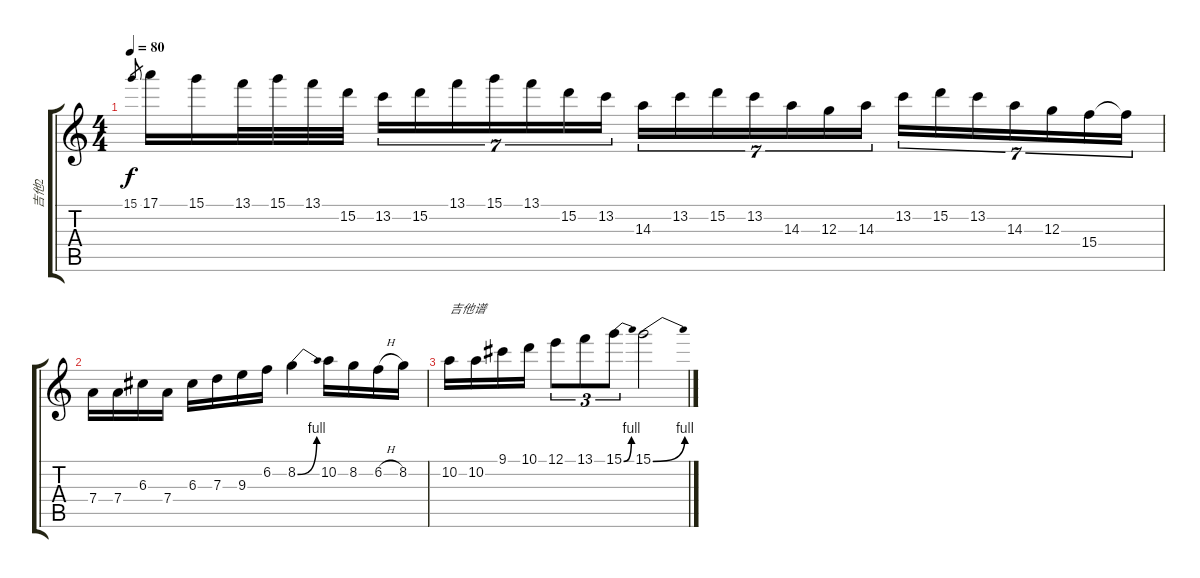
\track ("吉他2" "吉他2") {instrument electricguitarjazz}
\staff {score tabs}
\tuning (E4 B3 G3 D3 A2 E2) {hide}
\ts (4 4)
\tempo 80
\clef g2
\ks c
15.1.8{gr dy f} 17.1.16 15.1.16 13.1.32 15.1.32 13.1.32 15.2.32 13.2.16{tu (7 4)} 15.2.16{tu (7 4)} 13.1.16{tu (7 4)} 15.1.16{tu (7 4)} 13.1.16{tu (7 4)} 15.2.16{tu (7 4)} 13.2.16{tu (7 4)} 14.3.16{tu (7 4)} 13.2.16{tu (7 4)} 15.2.16{tu (7 4)} 13.2.16{tu (7 4)} 14.3.16{tu (7 4)} 12.3.16{tu (7 4)} 14.3.16{tu (7 4)} 13.2.16{tu (7 4)} 15.2.16{tu (7 4)} 13.2.16{tu (7 4)} 14.3.16{tu (7 4)} 12.3.16{tu (7 4)} 15.4.16{tu (7 4)} 15.4{t}.16{tu (7 4)} |
7.4.16 7.4.16 6.3.16 7.4.16 6.3.16 7.3.16 9.3.16 6.2.16 8.2{be (bend 0 0 60 4)}.4 10.2.16 8.2.16 6.2{h}.16 8.2.16 |
10.2.16{txt "吉他谱"} 10.2.16 9.1.16 10.1.16 12.1.8{tu (3 2)} 13.1.8{tu (3 2)} 15.1{be (bend 0 0 60 4)}.8{tu (3 2)} 15.1{be (bend 0 0 60 4)}.2
